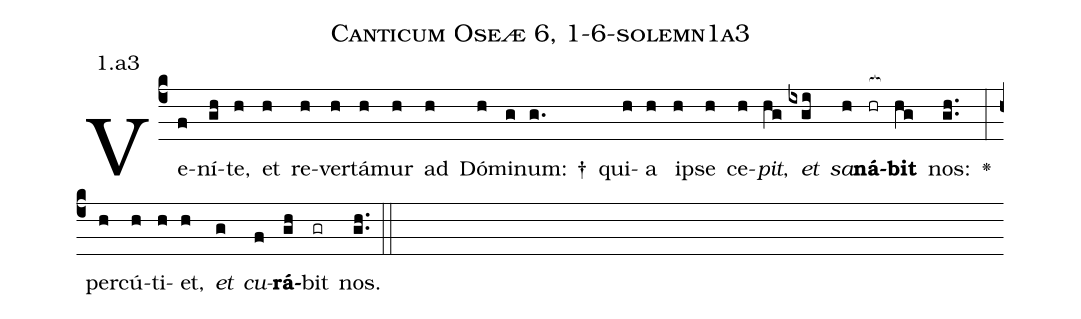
name: Canticum Oseæ 6, 1-6-solemn1a3;
annotation: 1.a3;
%%
(c4)Ve(f)ní(gh)te,(h) et(h) re(h)ver(h)tá(h)mur(h) ad(h) Dó(h)mi(g)num: †(g.) qui(h)a(h) i(h)pse(h) ce(h)<i>pit</i>,(hg) <i>et</i>(ixgi) <i>sa</i>(h)<b>ná</b>(hr[ocb:1{])<b>bit</b>(hg[ocb:0}]) nos:(gh..) <v>\greheightstar</v>(:) per(h)cú(h)ti(h)et,(h) <i>et</i>(g) <i>cu</i>(f)<b>rá</b>(gh)bit(gr) nos.(gh..) (::)


%E(h) u(h) o(g) u(f) a(gh) e.(gh..) (::)
